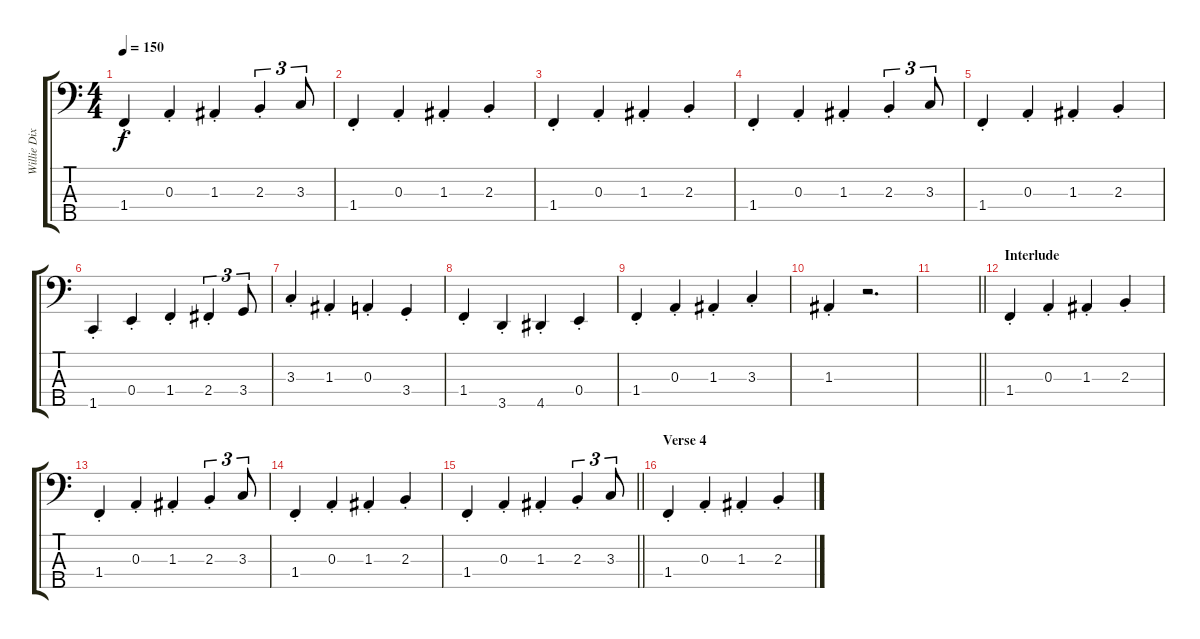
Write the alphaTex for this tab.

\track ("Willie Dixon" "Willie Dix") {instrument electricbassfinger}
\staff {score tabs}
\tuning (G2 D2 A1 E1 B0) {hide}
\ts (4 4)
\tempo 150
\clef f4
\ks c
1.4{st}.4{dy f} 0.3{st}.4 1.3{st}.4 2.3{st}.4{tu (3 2)} 3.3.8{tu (3 2)} |
1.4{st}.4 0.3{st}.4 1.3{st}.4 2.3{st}.4 |
1.4{st}.4 0.3{st}.4 1.3{st}.4 2.3{st}.4 |
1.4{st}.4 0.3{st}.4 1.3{st}.4 2.3{st}.4{tu (3 2)} 3.3.8{tu (3 2)} |
1.4{st}.4 0.3{st}.4 1.3{st}.4 2.3{st}.4 |
1.5{st}.4 0.4{st}.4 1.4{st}.4 2.4{st}.4{tu (3 2)} 3.4.8{tu (3 2)} |
3.3{st}.4 1.3{st}.4 0.3{st}.4 3.4{st}.4 |
1.4{st}.4 3.5{st}.4 4.5{st}.4 0.4{st}.4 |
1.4{st}.4 0.3{st}.4 1.3{st}.4 3.3{st}.4 |
1.3{st}.4 r.2{d} |
\barLineRight lightlight
|
\section ("" "Interlude")
1.4{st}.4 0.3{st}.4 1.3{st}.4 2.3{st}.4 |
1.4{st}.4 0.3{st}.4 1.3{st}.4 2.3{st}.4{tu (3 2)} 3.3.8{tu (3 2)} |
1.4{st}.4 0.3{st}.4 1.3{st}.4 2.3{st}.4 |
\barLineRight lightlight
1.4{st}.4 0.3{st}.4 1.3{st}.4 2.3{st}.4{tu (3 2)} 3.3.8{tu (3 2)} |
\section ("" "Verse 4")
1.4{st}.4 0.3{st}.4 1.3{st}.4 2.3{st}.4
